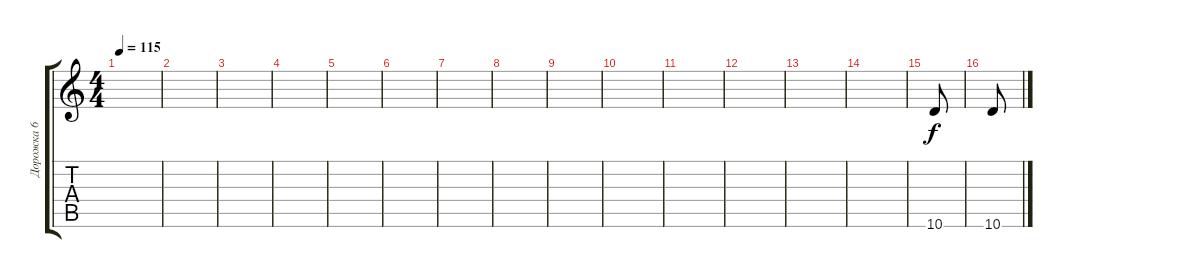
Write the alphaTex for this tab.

\track ("Дорожка 6" "Дорожка 6") {instrument acousticguitarsteel}
\staff {score tabs}
\tuning (E4 B3 G3 D3 A2 E2) {hide}
\ts (4 4)
\tempo 115
\clef g2
\ks c
|
|
|
|
|
|
|
|
|
|
|
|
|
|
10.6.8 |
10.6.8
